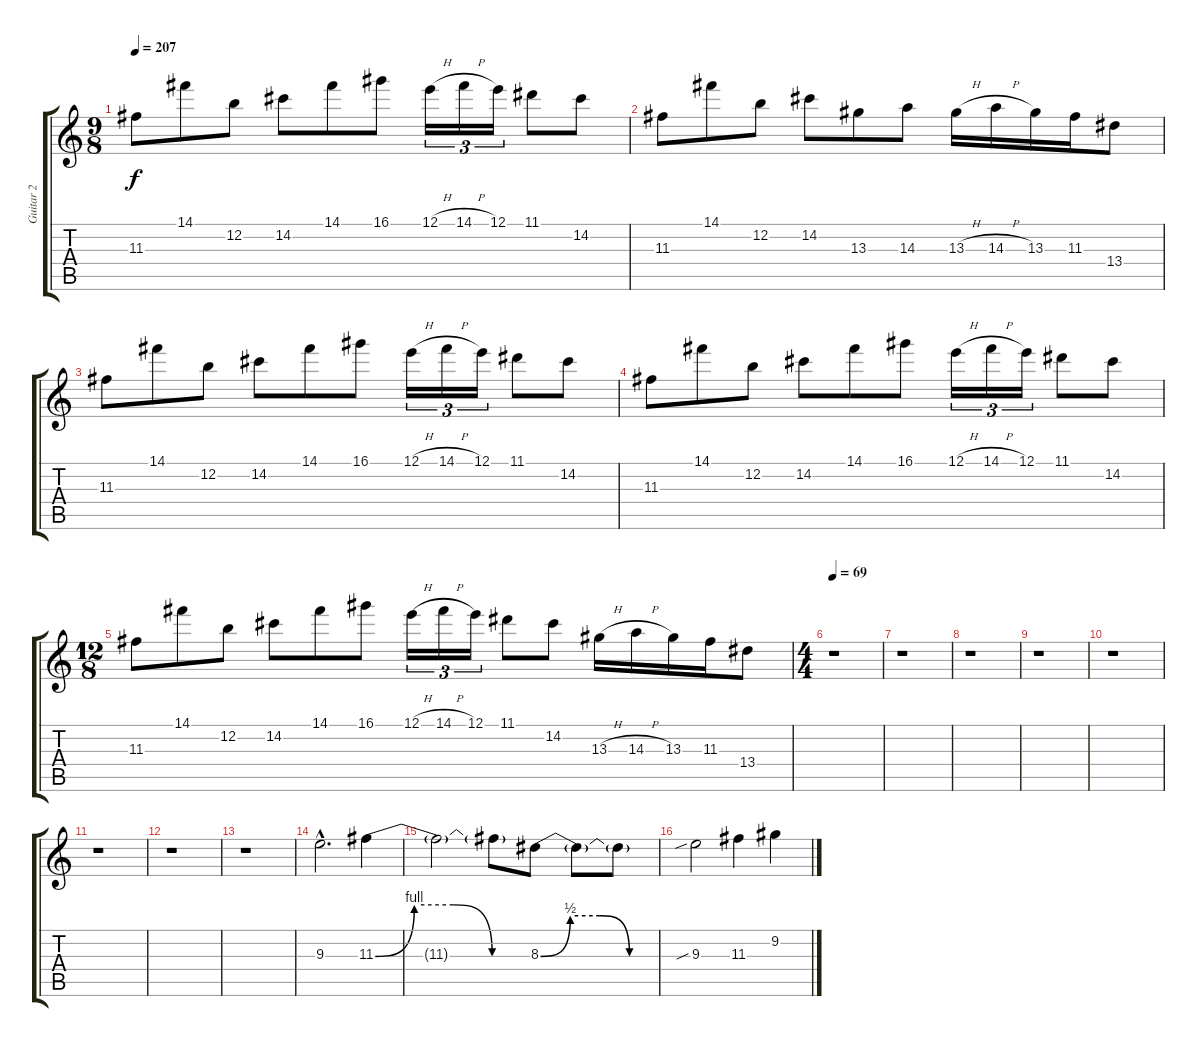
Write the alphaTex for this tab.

\track ("Guitar 2" "Guitar 2") {instrument distortionguitar}
\staff {score tabs}
\tuning (E4 B3 G3 D3 A2 E2) {hide}
\ts (9 8)
\tempo 207
\clef g2
\ks c
11.3.8{dy f} 14.1.8 12.2.8 14.2.8 14.1.8 16.1.8 12.1{h}.16{tu (3 2)} 14.1{h}.16{tu (3 2)} 12.1.16{tu (3 2)} 11.1.8 14.2.8 |
11.3.8 14.1.8 12.2.8 14.2.8 13.3.8 14.3.8 13.3{h}.16 14.3{h}.16 13.3.16 11.3.16 13.4.8 |
11.3.8 14.1.8 12.2.8 14.2.8 14.1.8 16.1.8 12.1{h}.16{tu (3 2)} 14.1{h}.16{tu (3 2)} 12.1.16{tu (3 2)} 11.1.8 14.2.8 |
11.3.8 14.1.8 12.2.8 14.2.8 14.1.8 16.1.8 12.1{h}.16{tu (3 2)} 14.1{h}.16{tu (3 2)} 12.1.16{tu (3 2)} 11.1.8 14.2.8 |
\ts (12 8)
11.3.8 14.1.8 12.2.8 14.2.8 14.1.8 16.1.8 12.1{h}.16{tu (3 2)} 14.1{h}.16{tu (3 2)} 12.1.16{tu (3 2)} 11.1.8 14.2.8 13.3{h}.16 14.3{h}.16 13.3.16 11.3.16 13.4.8 |
\ts (4 4)
\tempo 69
r.1 |
r.1 |
r.1 |
r.1 |
r.1 |
r.1 |
r.1 |
r.1 |
9.3{hac}.2{d} 11.3{be (custom 0 0 15 4 30 4 45 0 60 0)}.4 |
11.3{t}.2 11.3{t}.8 8.3{be (custom 0 0 15 2 30 2 45 0 60 0)}.8 8.3{t}.8 8.3{t}.8 |
9.3{sib}.2 11.3.4 9.2.4
